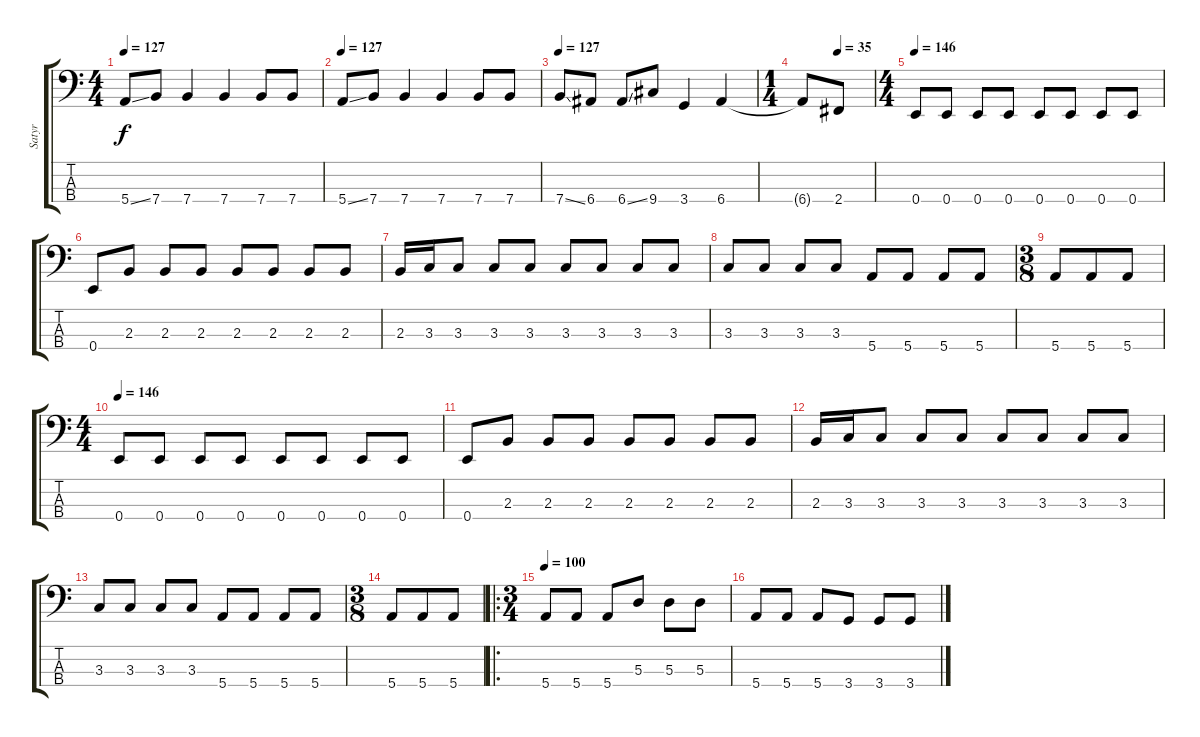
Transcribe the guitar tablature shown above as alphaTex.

\track ("Satyr" "Satyr") {instrument electricbassfinger}
\staff {score tabs}
\tuning (G2 D2 A1 E1) {hide}
\ts (4 4)
\tempo 127
\clef f4
\ks c
5.4{ss}.8{dy f} 7.4.8 7.4.4 7.4.4 7.4.8 7.4.8 |
\tempo 127
5.4{ss}.8 7.4.8 7.4.4 7.4.4 7.4.8 7.4.8 |
\tempo 127
7.4{ss}.8 6.4.8 6.4{ss}.8 9.4.8 3.4.4 6.4.4 |
\ts (1 4)
\tempo (35 0.5)
6.4{t}.8 2.4.8 |
\ts (4 4)
\tempo 146
0.4.8 0.4.8 0.4.8 0.4.8 0.4.8 0.4.8 0.4.8 0.4.8 |
0.4.8 2.3.8 2.3.8 2.3.8 2.3.8 2.3.8 2.3.8 2.3.8 |
2.3.16 3.3.16 3.3.8 3.3.8 3.3.8 3.3.8 3.3.8 3.3.8 3.3.8 |
3.3.8 3.3.8 3.3.8 3.3.8 5.4.8 5.4.8 5.4.8 5.4.8 |
\ts (3 8)
5.4.8 5.4.8 5.4.8 |
\ts (4 4)
\tempo 146
0.4.8 0.4.8 0.4.8 0.4.8 0.4.8 0.4.8 0.4.8 0.4.8 |
0.4.8 2.3.8 2.3.8 2.3.8 2.3.8 2.3.8 2.3.8 2.3.8 |
2.3.16 3.3.16 3.3.8 3.3.8 3.3.8 3.3.8 3.3.8 3.3.8 3.3.8 |
3.3.8 3.3.8 3.3.8 3.3.8 5.4.8 5.4.8 5.4.8 5.4.8 |
\ts (3 8)
5.4.8 5.4.8 5.4.8 |
\ro
\ts (3 4)
\tempo 120
\tempo 100
5.4.8 5.4.8 5.4.8 5.3.8 5.3.8 5.3.8 |
5.4.8 5.4.8 5.4.8 3.4.8 3.4.8 3.4.8
